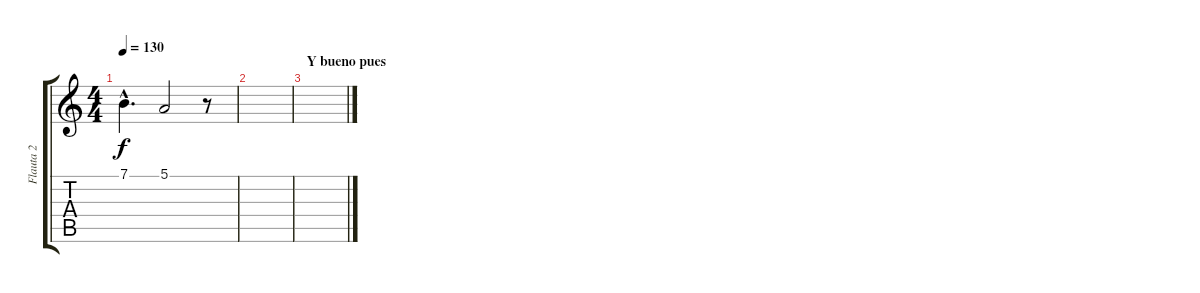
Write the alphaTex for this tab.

\track ("Flauta 2" "Flauta 2") {instrument flute}
\staff {score tabs}
\tuning (E4 B3 G3 D3 A2 E2) {hide}
\ts (4 4)
\tempo 130
\clef g2
\ks c
7.1{hac}.4{d dy f} 5.1.2 r.8 |
|
\section ("" "Y bueno pues")
